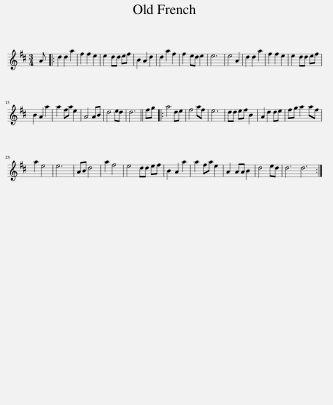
X:1
L:1/8
M:3/4
I:linebreak $
K:D
V:1 treble
V:1
 A |: d2 d2 a2 | f2 f2 e2 | e2 dd ef | B2 A2 d2 | %5
 d2 a2 f2 | f2 ed e2 | e6 | e4 A2 | d2 d2 a2 | %10
 f2 f2 e2 | e2 dd ef |$ B2 A2 a2 | a2 fa e2 | A4 AB | %15
 d4 ed | d6 || fg |: a4 de | f4 af | %20
 e6 | dd ef B2 | A2 d2 de | fg a2 af |$ a2 e4 | %25
 e6 | AB d4 | a2 f4 | e4 dd ef | B2 A2 a2 | %30
 a2 fa e2 | A2 AA B2 | d4 ed | d6 d6 :| %34
